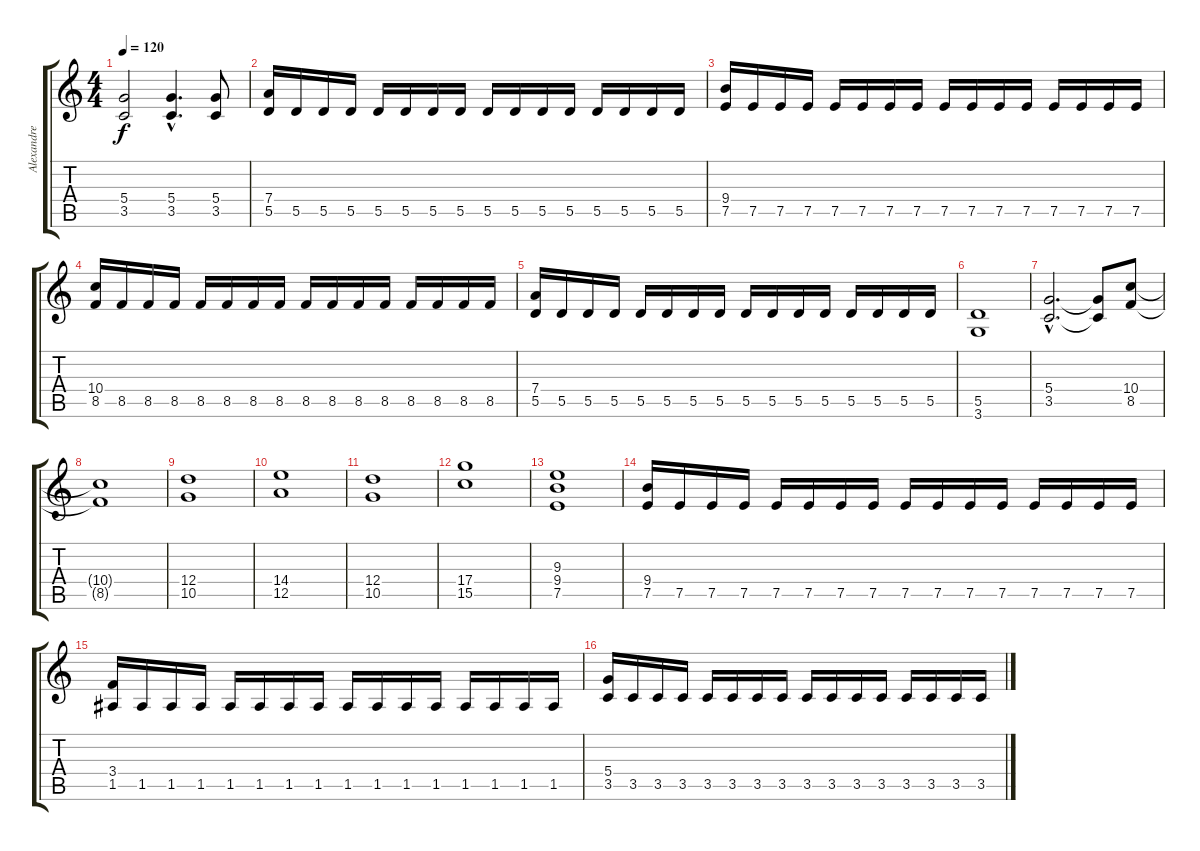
\track ("Alexandre B." "Alexandre ") {instrument distortionguitar}
\staff {score tabs}
\tuning (E4 B3 G3 D3 A2 E2) {hide}
\ts (4 4)
\tempo 120
\clef g2
\ks c
(5.4 3.5).2{dy f} (5.4{hac} 3.5{hac}).4{d} (5.4 3.5).8 |
(7.4 5.5).16 5.5.16 5.5.16 5.5.16 5.5.16 5.5.16 5.5.16 5.5.16 5.5.16 5.5.16 5.5.16 5.5.16 5.5.16 5.5.16 5.5.16 5.5.16 |
(9.4 7.5).16 7.5.16 7.5.16 7.5.16 7.5.16 7.5.16 7.5.16 7.5.16 7.5.16 7.5.16 7.5.16 7.5.16 7.5.16 7.5.16 7.5.16 7.5.16 |
(10.4 8.5).16 8.5.16 8.5.16 8.5.16 8.5.16 8.5.16 8.5.16 8.5.16 8.5.16 8.5.16 8.5.16 8.5.16 8.5.16 8.5.16 8.5.16 8.5.16 |
(7.4 5.5).16 5.5.16 5.5.16 5.5.16 5.5.16 5.5.16 5.5.16 5.5.16 5.5.16 5.5.16 5.5.16 5.5.16 5.5.16 5.5.16 5.5.16 5.5.16 |
(5.5 3.6).1 |
(5.4{hac} 3.5{hac}).2{d} (5.4{t} 3.5{t}).8 (10.4 8.5).8 |
(10.4{t} 8.5{t}).1 |
(12.4 10.5).1 |
(14.4 12.5).1 |
(12.4 10.5).1 |
(17.4 15.5).1 |
(9.3 9.4 7.5).1 |
(9.4 7.5).16 7.5.16 7.5.16 7.5.16 7.5.16 7.5.16 7.5.16 7.5.16 7.5.16 7.5.16 7.5.16 7.5.16 7.5.16 7.5.16 7.5.16 7.5.16 |
(3.4 1.5).16 1.5.16 1.5.16 1.5.16 1.5.16 1.5.16 1.5.16 1.5.16 1.5.16 1.5.16 1.5.16 1.5.16 1.5.16 1.5.16 1.5.16 1.5.16 |
(5.4 3.5).16 3.5.16 3.5.16 3.5.16 3.5.16 3.5.16 3.5.16 3.5.16 3.5.16 3.5.16 3.5.16 3.5.16 3.5.16 3.5.16 3.5.16 3.5.16
